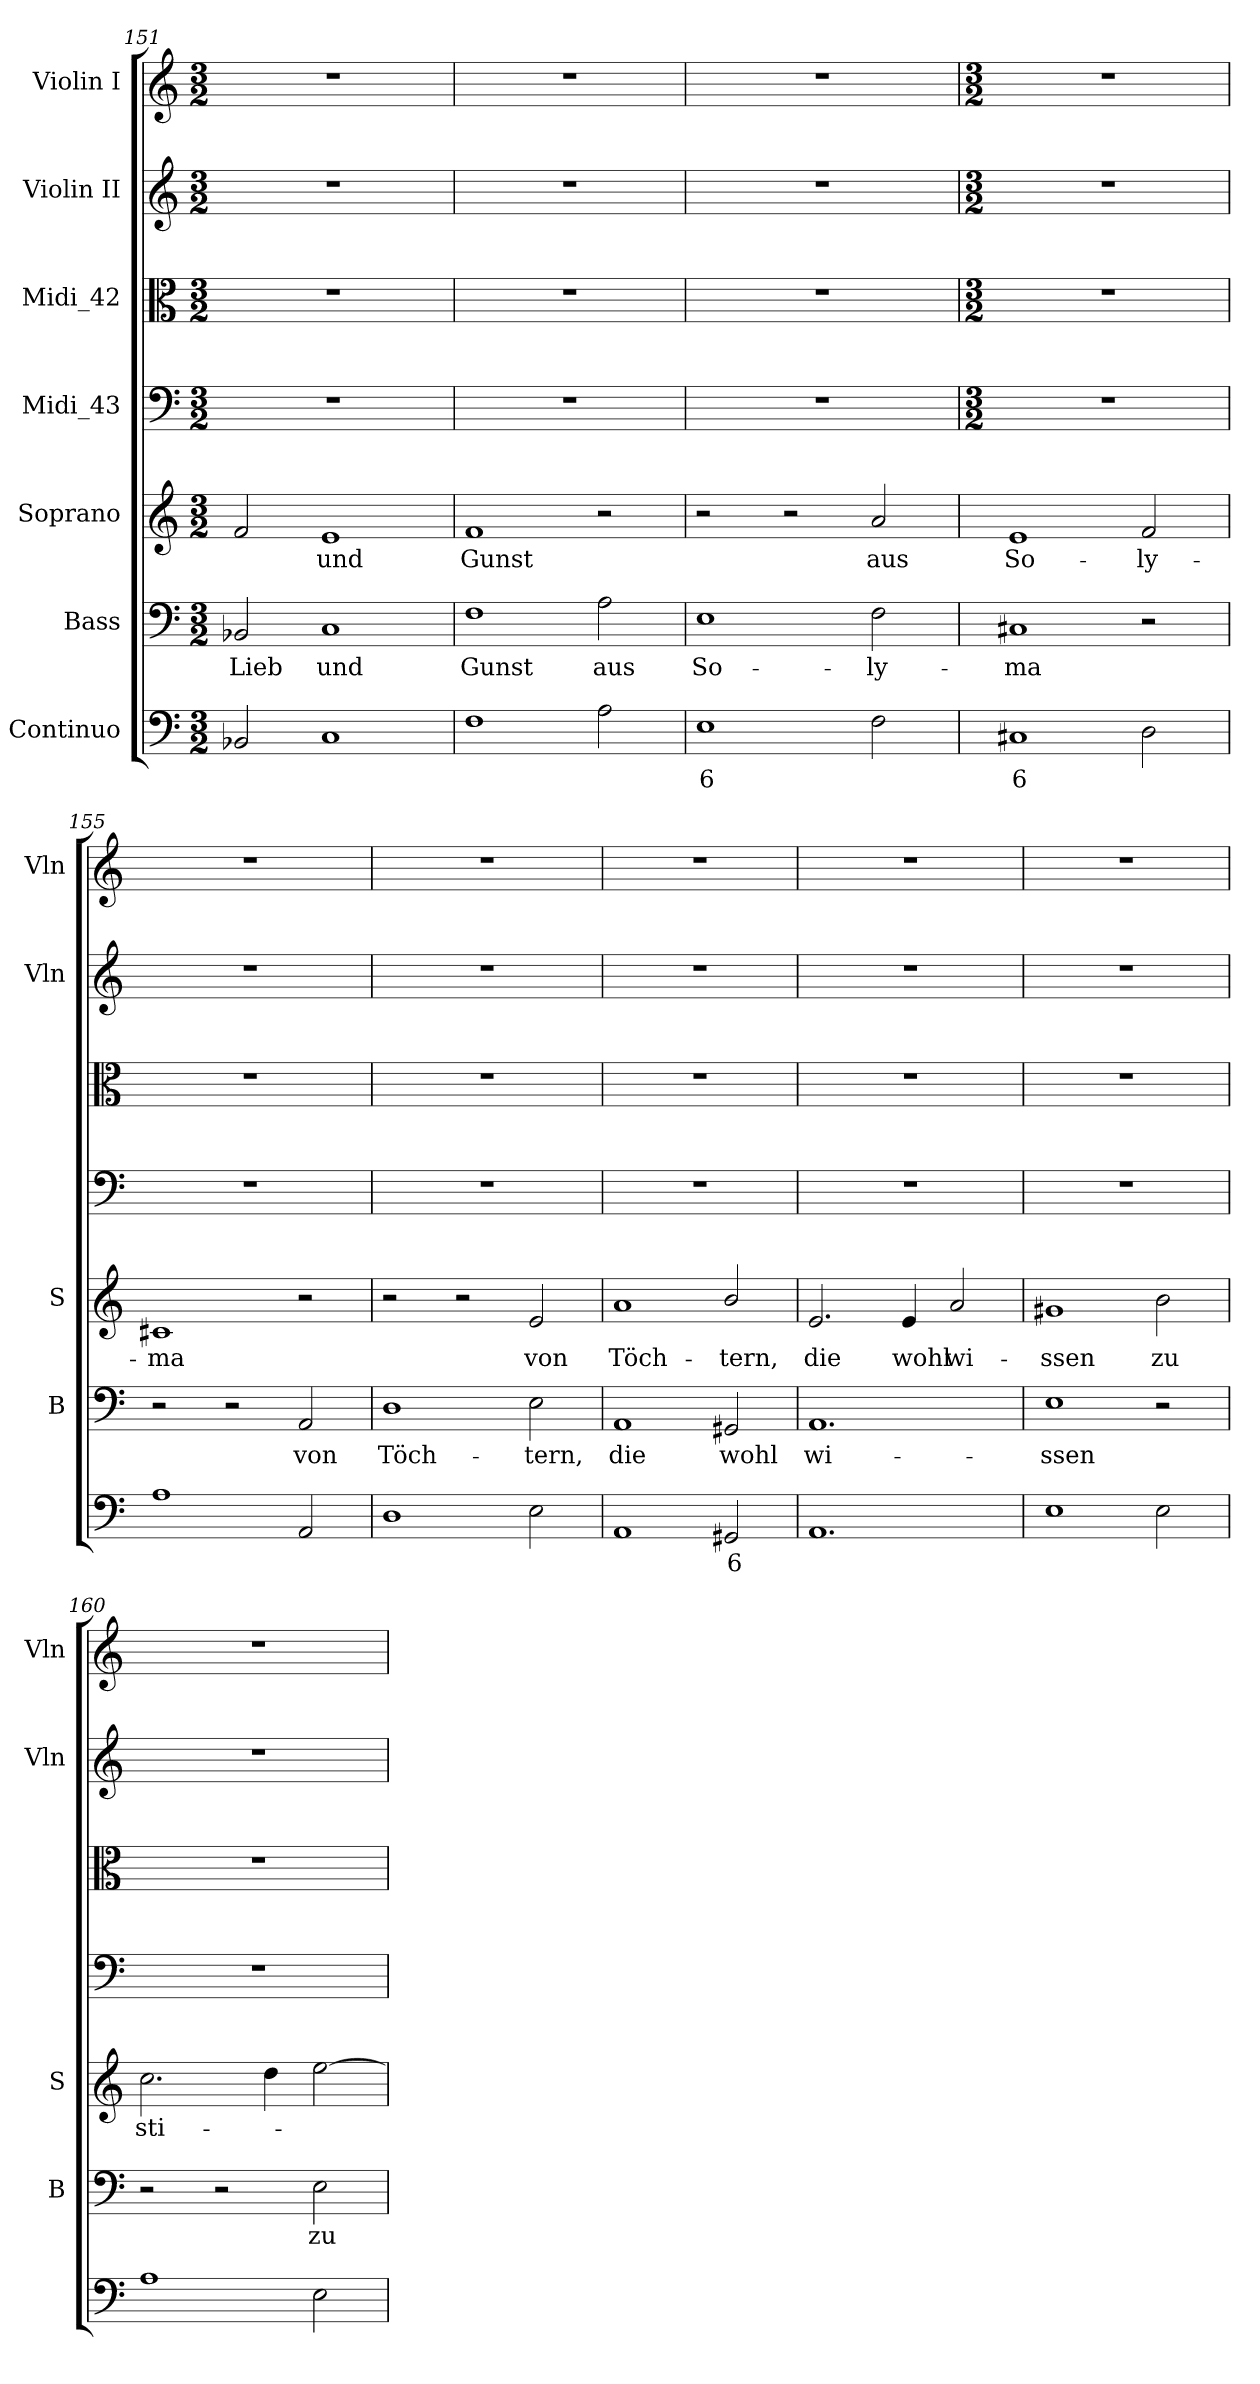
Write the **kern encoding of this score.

**kern	**text	**kern	**text	**kern	**text	**kern	**kern	**kern	**kern
*part7	*part7	*part6	*part6	*part5	*part5	*part4	*part3	*part2	*part1
*staff7	*staff7	*staff6	*staff6	*staff5	*staff5	*staff4	*staff3	*staff2	*staff1
*I"Continuo	*	*I"Bass	*	*I"Soprano	*	*I"Midi_43	*I"Midi_42	*I"Violin II	*I"Violin I
*	*	*I'B	*	*I'S	*	*	*	*I'Vln	*I'Vln
*clefF4	*	*clefF4	*	*clefG2	*	*clefF4	*clefC3	*clefG2	*clefG2
*k[]	*	*k[]	*	*k[]	*	*k[]	*k[]	*k[]	*k[]
*C:	*	*C:	*	*C:	*	*C:	*C:	*C:	*C:
*M3/2	*	*M3/2	*	*M3/2	*	*M3/2	*M3/2	*M3/2	*M3/2
=151	=151	=151	=151	=151	=151	=151	=151	=151	=151
!	!	!	!LO:LY:b	!	!	!	!	!	!
2BB-X	.	2BB-X	Lieb	2f	.	1.r	1.r	1.r	1.r
!	!	!	!LO:LY:b	!	!LO:LY:b	!	!	!	!
1C	.	1C	und	1e	und	.	.	.	.
=152	=152	=152	=152	=152	=152	=152	=152	=152	=152
!	!	!	!LO:LY:b	!	!LO:LY:b	!	!	!	!
1F	.	1F	Gunst	1f	Gunst	1.r	1.r	1.r	1.r
!	!	!	!LO:LY:b	!	!	!	!	!	!
2A	.	2A	aus	2r	.	.	.	.	.
=153	=153	=153	=153	=153	=153	=153	=153	=153	=153
!	!LO:LY:b	!	!LO:LY:b	!	!	!	!	!	!
1E	6	1E	So-	2r	.	1.r	1.r	1.r	1.r
.	.	.	.	2r	.	.	.	.	.
!	!	!	!LO:LY:b	!	!LO:LY:b	!	!	!	!
2F	.	2F	-ly-	2a	aus	.	.	.	.
!!LO:LB:g=z
=154	=154	=154	=154	=154	=154	=154	=154	=154	=154
*	*	*	*	*	*	*M3/2	*M3/2	*M3/2	*M3/2
!	!LO:LY:b	!	!LO:LY:b	!	!LO:LY:b	!	!	!	!
1C#X	6	1C#X	-ma	1e	So-	1.r	1.r	1.r	1.r
!	!	!	!	!	!LO:LY:b	!	!	!	!
2D	.	2r	.	2f	-ly-	.	.	.	.
=155	=155	=155	=155	=155	=155	=155	=155	=155	=155
!	!	!	!	!	!LO:LY:b	!	!	!	!
1A	.	2r	.	1c#X	-ma	1.r	1.r	1.r	1.r
.	.	2r	.	.	.	.	.	.	.
!	!	!	!LO:LY:b	!	!	!	!	!	!
2AA	.	2AA	von	2r	.	.	.	.	.
=156	=156	=156	=156	=156	=156	=156	=156	=156	=156
!	!	!	!LO:LY:b	!	!	!	!	!	!
1D	.	1D	Töch-	2r	.	1.r	1.r	1.r	1.r
.	.	.	.	2r	.	.	.	.	.
!	!	!	!LO:LY:b	!	!LO:LY:b	!	!	!	!
2E	.	2E	-tern,	2e	von	.	.	.	.
=157	=157	=157	=157	=157	=157	=157	=157	=157	=157
!	!	!	!LO:LY:b	!	!LO:LY:b	!	!	!	!
1AA	.	1AA	die	1a	Töch-	1.r	1.r	1.r	1.r
!	!LO:LY:b	!	!LO:LY:b	!	!LO:LY:b	!	!	!	!
2GG#X	6	2GG#X	wohl	2b/	-tern,	.	.	.	.
=158	=158	=158	=158	=158	=158	=158	=158	=158	=158
!	!	!	!LO:LY:b	!	!LO:LY:b	!	!	!	!
1.AA	.	1.AA	wi-	2.e	die	1.r	1.r	1.r	1.r
!	!	!	!	!	!LO:LY:b	!	!	!	!
.	.	.	.	4e	wohl	.	.	.	.
!	!	!	!	!	!LO:LY:b	!	!	!	!
.	.	.	.	2a	wi-	.	.	.	.
=159	=159	=159	=159	=159	=159	=159	=159	=159	=159
!	!	!	!LO:LY:b	!	!LO:LY:b	!	!	!	!
1E	.	1E	-ssen	1g#X	-ssen	1.r	1.r	1.r	1.r
!	!	!	!	!	!LO:LY:b	!	!	!	!
2E	.	2r	.	2b	zu	.	.	.	.
=160	=160	=160	=160	=160	=160	=160	=160	=160	=160
!	!	!	!	!	!LO:LY:b	!	!	!	!
1A	.	2r	.	2.cc	sti-	1.r	1.r	1.r	1.r
.	.	2r	.	.	.	.	.	.	.
.	.	.	.	4dd	.	.	.	.	.
!	!	!	!LO:LY:b	!	!	!	!	!	!
2E	.	2E	zu	[2ee	.	.	.	.	.
=	=	=	=	=	=	=	=	=	=
*-	*-	*-	*-	*-	*-	*-	*-	*-	*-
